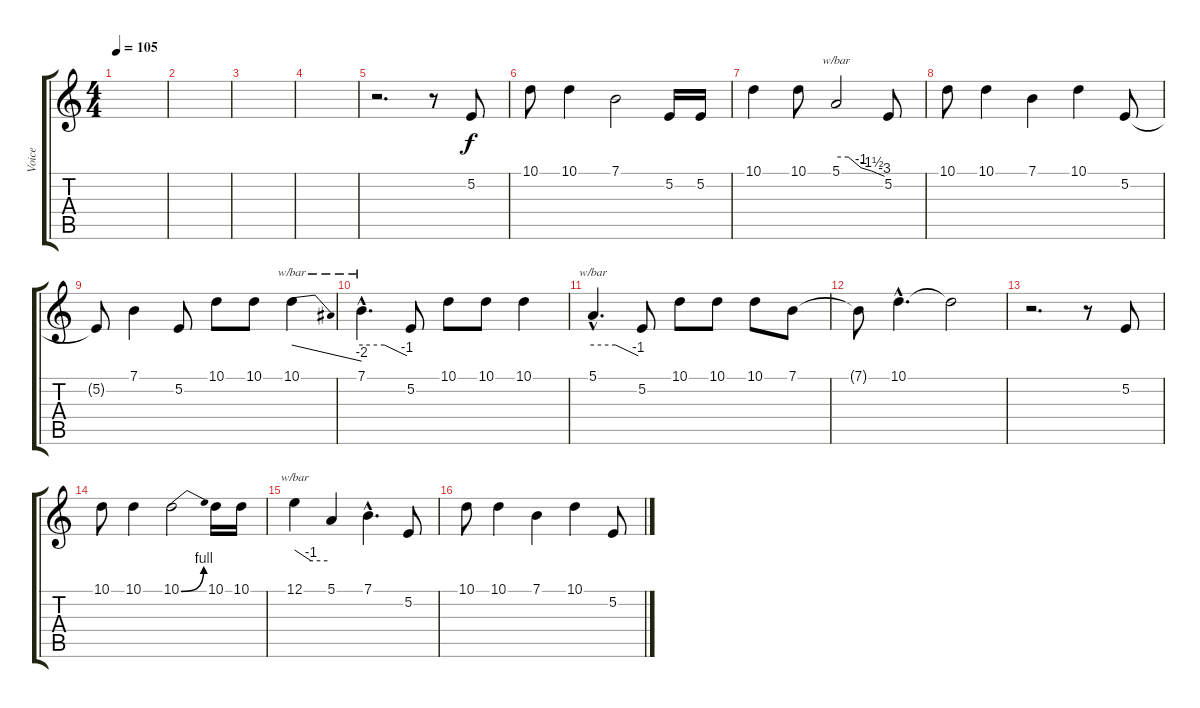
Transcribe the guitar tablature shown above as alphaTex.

\track ("Voice" "Voice") {instrument synthvoice}
\staff {score tabs}
\tuning (E4 B3 G3 D3 A2 E2) {hide}
\ts (4 4)
\tempo 105
\clef g2
\ks c
|
|
|
|
r.2{d} r.8 5.2.8{dy f} |
10.1.8 10.1.4 7.1.2 5.2.16 5.2.16 |
10.1.4 10.1.8 5.1.2{tbe (custom default 0 0 15 0 31 -4 44 -6 60 -12)} 5.2.8 |
10.1.8 10.1.4 7.1.4 10.1.4 5.2.8 |
5.2{t}.8 7.1.4 5.2.8 10.1.8 10.1.8 10.1.4{tbe (dive default 0 0 60 -8)} |
7.1{hac}.4{d tbe (custom default 0 0 30 0 60 -4)} 5.2.8 10.1.8 10.1.8 10.1.4 |
5.1{hac}.4{d tbe (custom default 0 0 30 0 60 -4)} 5.2.8 10.1.8 10.1.8 10.1.8 7.1.8 |
7.1{t}.8 10.1{hac}.4{d} 10.1{t}.2 |
r.2{d} r.8 5.2.8 |
10.1.8 10.1.4 10.1{be (bend 0 0 60 4)}.2 10.1.16 10.1.16 |
12.1.4{tbe (custom default 0 0 30 -4 60 -4)} 5.1.4 7.1{hac}.4{d} 5.2.8 |
10.1.8 10.1.4 7.1.4 10.1.4 5.2.8
